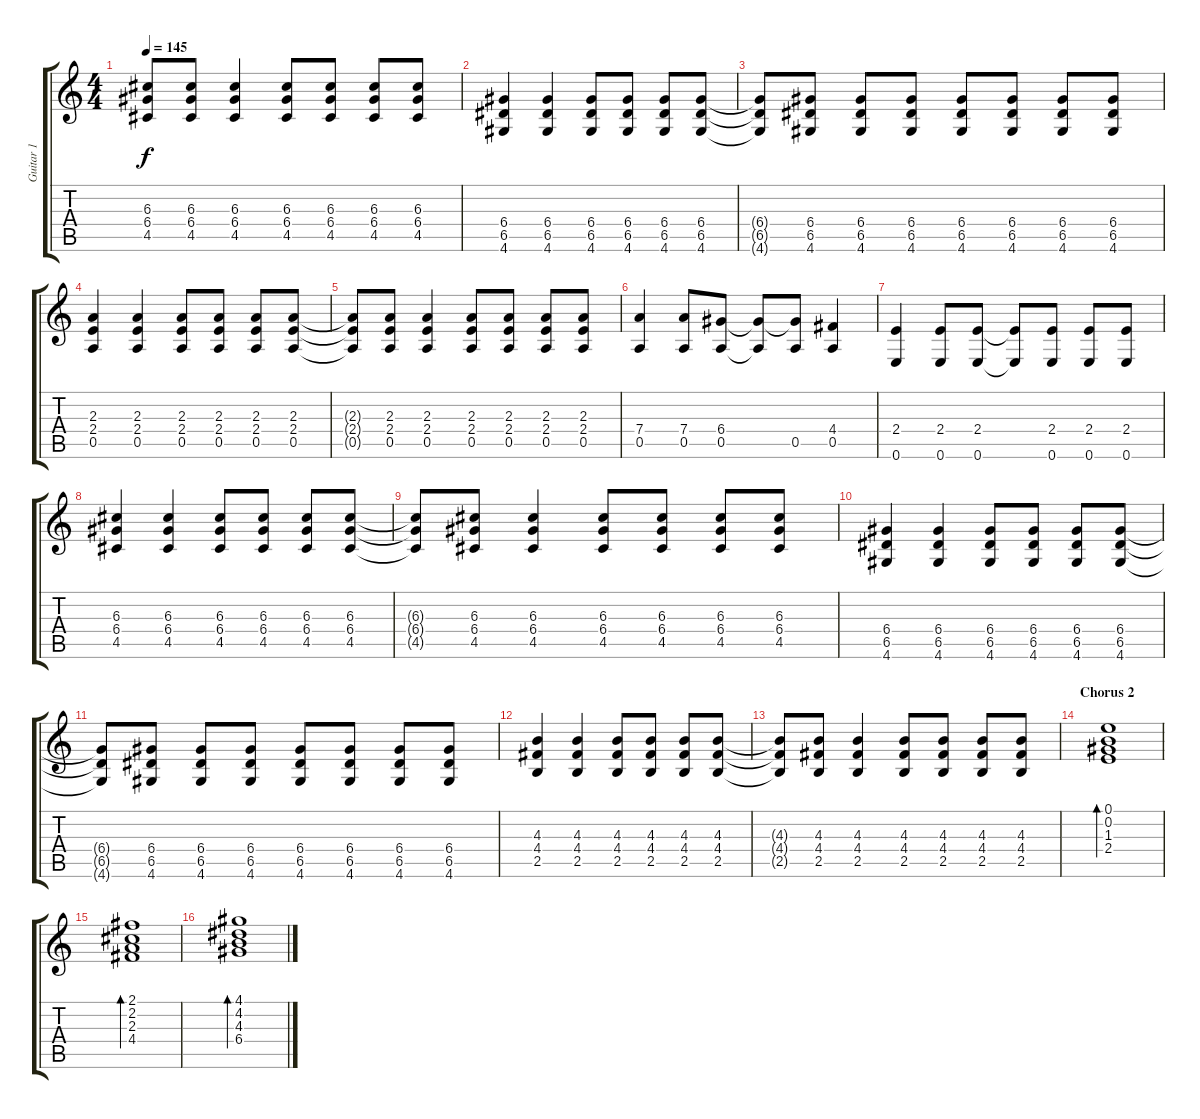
\track ("Guitar 1" "Guitar 1") {instrument distortionguitar}
\staff {score tabs}
\tuning (E4 B3 G3 D3 A2 E2) {hide}
\ts (4 4)
\tempo 145
\clef g2
\ks c
(6.3{t} 6.4{t} 4.5{t}).8{dy f} (6.3 6.4 4.5).8 (6.3 6.4 4.5).4 (6.3 6.4 4.5).8 (6.3 6.4 4.5).8 (6.3 6.4 4.5).8 (6.3 6.4 4.5).8 |
(6.4 6.5 4.6).4 (6.4 6.5 4.6).4 (6.4 6.5 4.6).8 (6.4 6.5 4.6).8 (6.4 6.5 4.6).8 (6.4 6.5 4.6).8 |
(6.4{t} 6.5{t} 4.6{t}).8 (6.4 6.5 4.6).8 (6.4 6.5 4.6).8 (6.4 6.5 4.6).8 (6.4 6.5 4.6).8 (6.4 6.5 4.6).8 (6.4 6.5 4.6).8 (6.4 6.5 4.6).8 |
(2.3 2.4 0.5).4 (2.3 2.4 0.5).4 (2.3 2.4 0.5).8 (2.3 2.4 0.5).8 (2.3 2.4 0.5).8 (2.3 2.4 0.5).8 |
(2.3{t} 2.4{t} 0.5{t}).8 (2.3 2.4 0.5).8 (2.3 2.4 0.5).4 (2.3 2.4 0.5).8 (2.3 2.4 0.5).8 (2.3 2.4 0.5).8 (2.3 2.4 0.5).8 |
(7.4 0.5).4 (7.4 0.5).8 (6.4 0.5).8 (6.4{t} 0.5{t}).8 (6.4{t} 0.5).8 (4.4 0.5).4 |
(2.4 0.6).4 (2.4 0.6).8 (2.4 0.6).8 (2.4{t} 0.6{t}).8 (2.4 0.6).8 (2.4 0.6).8 (2.4 0.6).8 |
(6.3 6.4 4.5).4 (6.3 6.4 4.5).4 (6.3 6.4 4.5).8 (6.3 6.4 4.5).8 (6.3 6.4 4.5).8 (6.3 6.4 4.5).8 |
(6.3{t} 6.4{t} 4.5{t}).8 (6.3 6.4 4.5).8 (6.3 6.4 4.5).4 (6.3 6.4 4.5).8 (6.3 6.4 4.5).8 (6.3 6.4 4.5).8 (6.3 6.4 4.5).8 |
(6.4 6.5 4.6).4 (6.4 6.5 4.6).4 (6.4 6.5 4.6).8 (6.4 6.5 4.6).8 (6.4 6.5 4.6).8 (6.4 6.5 4.6).8 |
(6.4{t} 6.5{t} 4.6{t}).8 (6.4 6.5 4.6).8 (6.4 6.5 4.6).8 (6.4 6.5 4.6).8 (6.4 6.5 4.6).8 (6.4 6.5 4.6).8 (6.4 6.5 4.6).8 (6.4 6.5 4.6).8 |
(4.3 4.4 2.5).4 (4.3 4.4 2.5).4 (4.3 4.4 2.5).8 (4.3 4.4 2.5).8 (4.3 4.4 2.5).8 (4.3 4.4 2.5).8 |
(4.3{t} 4.4{t} 2.5{t}).8 (4.3 4.4 2.5).8 (4.3 4.4 2.5).4 (4.3 4.4 2.5).8 (4.3 4.4 2.5).8 (4.3 4.4 2.5).8 (4.3 4.4 2.5).8 |
\section ("" "Chorus 2")
(0.1 0.2 1.3 2.4).1{bd 240} |
(2.1 2.2 2.3 4.4).1{bd 240} |
(4.1 4.2 4.3 6.4).1{bd 240}
